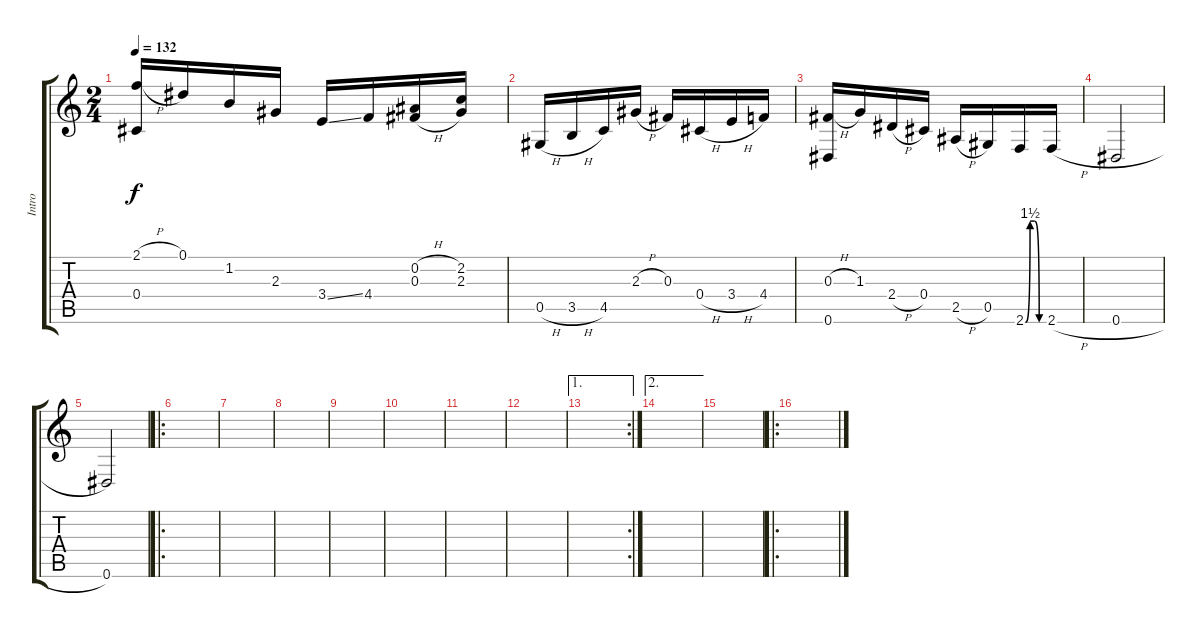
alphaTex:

\track ("Intro" "Intro") {instrument acousticguitarnylon}
\staff {score tabs}
\tuning (Eb4 Bb3 Gb3 Db3 Ab2 Eb2) {hide}
\ts (2 4)
\tempo 132
\clef g2
\ks c
(2.1{h} 0.4).16{dy f instrument acousticguitarnylon} 0.1.16 1.2.16 2.3.16 3.4{ss}.16 4.4.16 (0.2{h} 0.3{h}).16 (2.2 2.3).16 |
0.5{h}.16 3.5{h}.16 4.5.16 2.3{h}.16 0.3.16 0.4{h}.16 3.4{h}.16 4.4.16 |
(0.3{h} 0.6).16 1.3.16 2.4{h}.16 0.4.16 2.5{h}.16 0.5.16 2.6{be (custom 0 0 15 6 30 6 45 0 60 0)}.16 2.6{h}.16 |
0.6{h}.2 |
0.6.2 |
\ro
|
|
|
|
|
|
|
\ae 1
\rc 2
|
\ae 2
|
|
\ro
